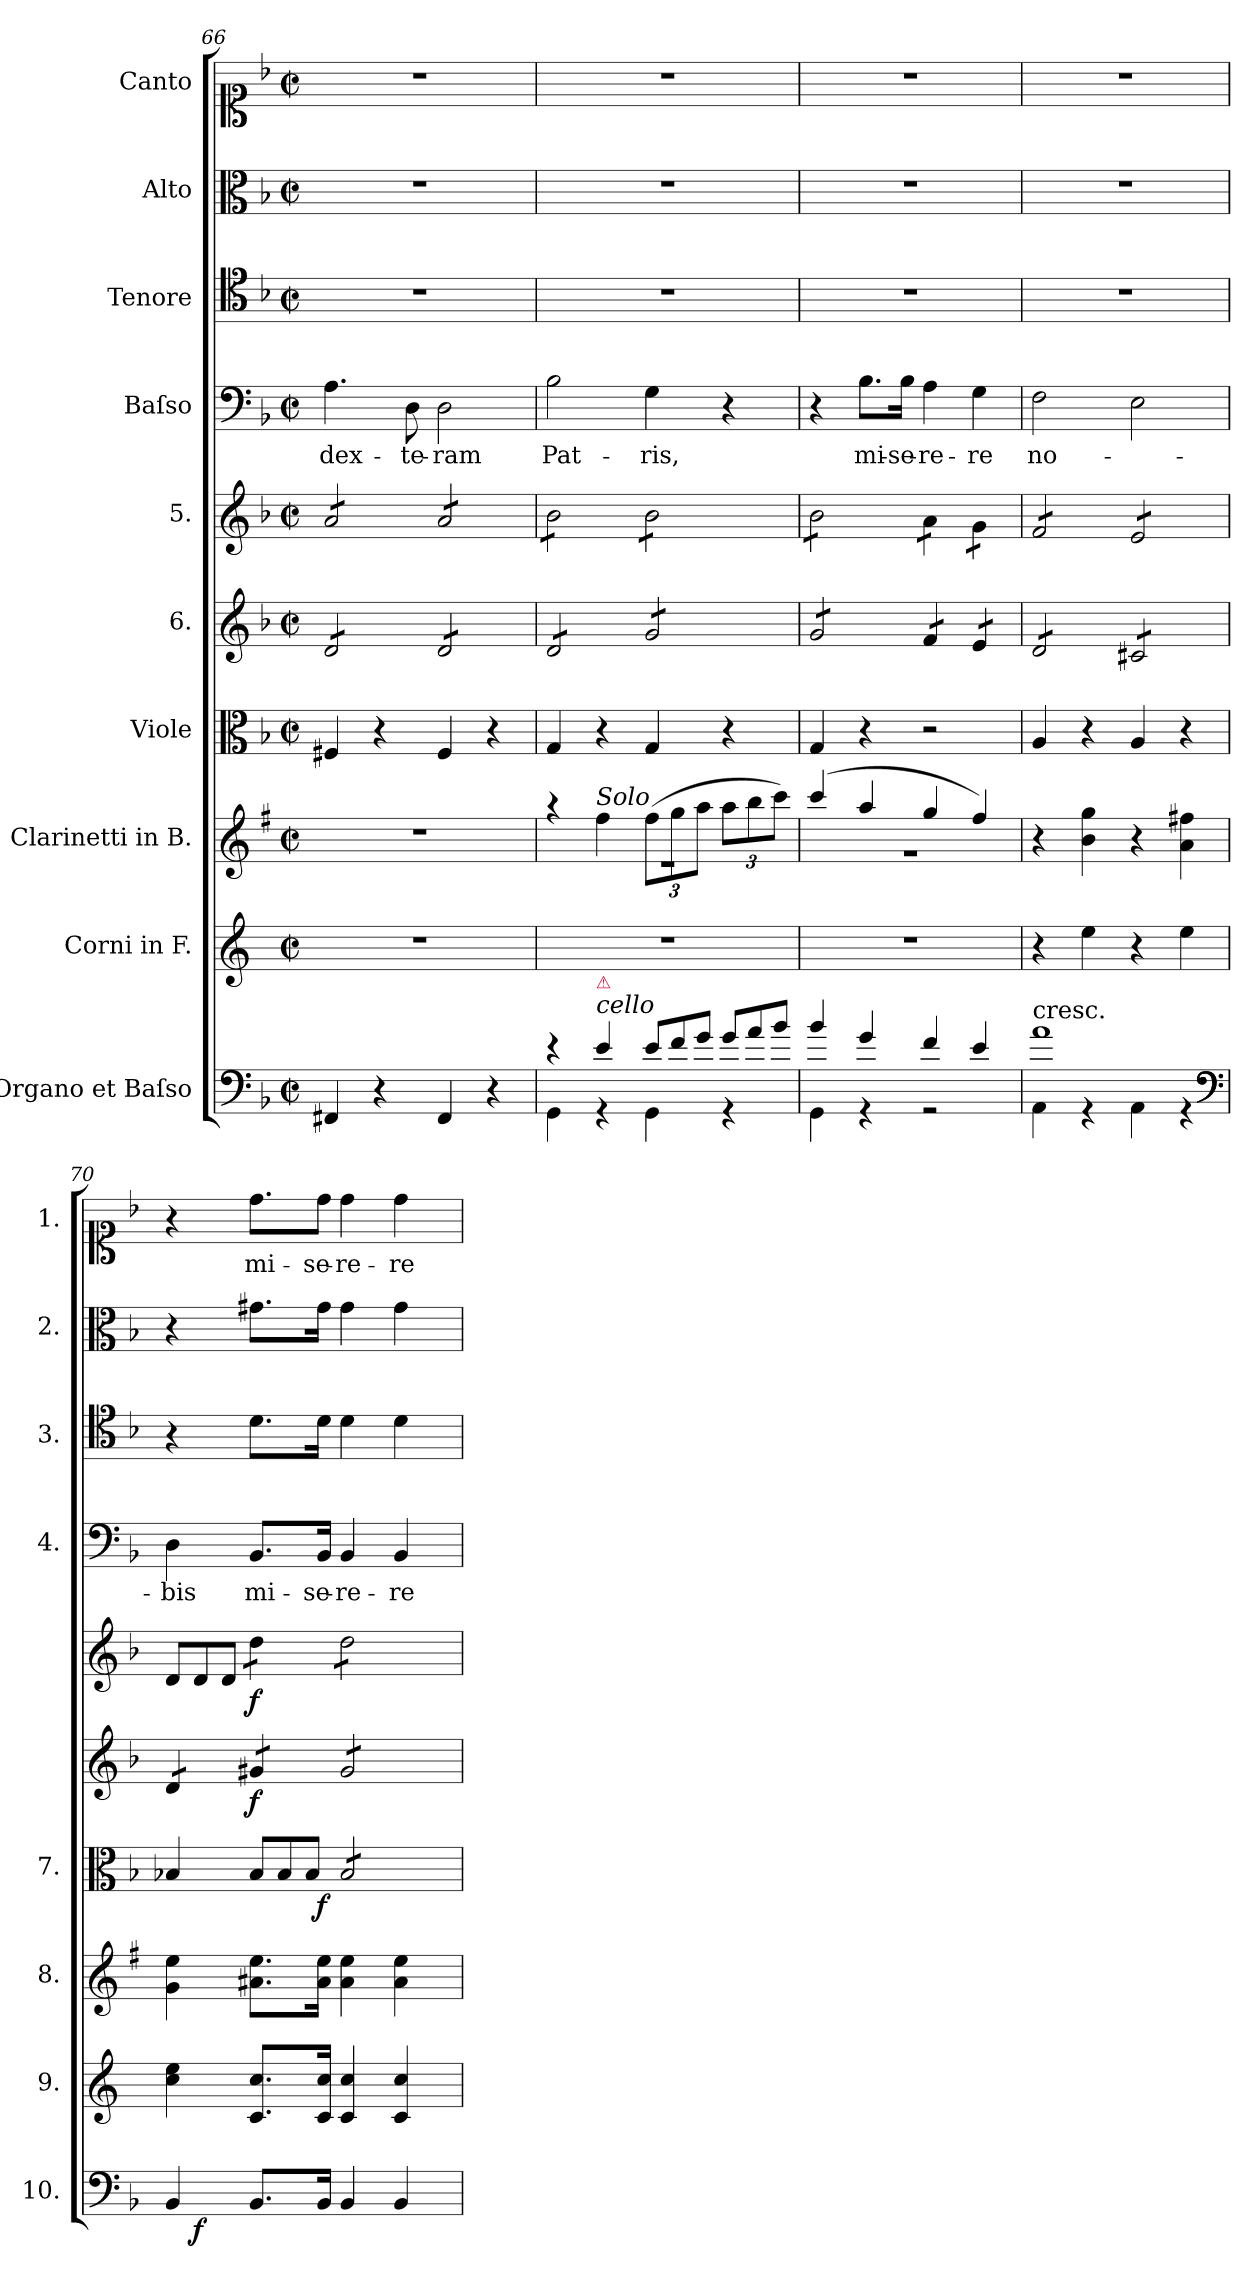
**kern	**dynam	**kern	**kern	**kern	**dynam	**kern	**dynam	**kern	**dynam	**kern	**text	**kern	**kern	**kern	**text
*part10	*part10	*part9	*part8	*part7	*part7	*part6	*part6	*part5	*part5	*part4	*part4	*part3	*part2	*part1	*part1
*staff10	*staff10	*staff9	*staff8	*staff7	*staff7	*staff6	*staff6	*staff5	*staff5	*staff4	*staff4	*staff3	*staff2	*staff1	*staff1
*I"Organo et Baſso	*	*I"Corni in F.	*I"Clarinetti in B.	*I"Viole	*	*I"6.	*	*I"5.	*	*I"Baſso	*	*I"Tenore	*I"Alto	*I"Canto	*
*I'10.	*	*I'9.	*I'8.	*I'7.	*	*	*	*	*	*I'4.	*	*I'3.	*I'2.	*I'1.	*
*clefF4	*	*clefG2	*clefG2	*clefC3	*	*clefG2	*	*clefG2	*	*clefF4	*	*clefC4	*clefC3	*clefC1	*
*	*	*ITrd4c7	*ITrd1c2	*	*	*	*	*	*	*	*	*	*	*	*
*k[b-]	*	*k[b-]	*k[b-]	*k[b-]	*	*k[b-]	*	*k[b-]	*	*k[b-]	*	*k[b-]	*k[b-]	*k[b-]	*
*M2/2	*	*M2/2	*M2/2	*M2/2	*	*M2/2	*	*M2/2	*	*M2/2	*	*M2/2	*M2/2	*M2/2	*
*met(c|)	*	*met(c|)	*met(c|)	*met(c|)	*	*met(c|)	*	*met(c|)	*	*met(c|)	*	*met(c|)	*met(c|)	*met(c|)	*
=66	=66	=66	=66	=66	=66	=66	=66	=66	=66	=66	=66	=66	=66	=66	=66
*	*	*	*	*	*	*tremolo	*	*	*	*	*	*	*	*	*
*	*	*	*	*	*	*	*	*tremolo	*	*	*	*	*	*	*
4FF#X/	.	1r	1r	4F#X/	.	8d/L	.	8a/L	.	4.A\	dex-	1r	1r	1r	.
.	.	.	.	.	.	8d/	.	8a/	.	.	.	.	.	.	.
4r	.	.	.	4r	.	8d/	.	8a/	.	.	.	.	.	.	.
.	.	.	.	.	.	8d/J	.	8a/J	.	8D\	-te-	.	.	.	.
4FF#/	.	.	.	4F#/	.	8d/L	.	8a/L	.	2D\	-ram	.	.	.	.
.	.	.	.	.	.	8d/	.	8a/	.	.	.	.	.	.	.
4r	.	.	.	4r	.	8d/	.	8a/	.	.	.	.	.	.	.
.	.	.	.	.	.	8d/J	.	8a/J	.	.	.	.	.	.	.
=67	=67	=67	=67	=67	=67	=67	=67	=67	=67	=67	=67	=67	=67	=67	=67
*^	*	*	*^	*	*	*	*	*	*	*	*	*	*	*	*
4r	4GG\	.	1r	4r	1re	4G/	.	8d/L	.	8b-\L	.	2B-\	Pat-	1r	1r	1r	.
.	.	.	.	.	.	.	.	8d/	.	8b-\	.	.	.	.	.	.	.
!	!	!	!	!LO:TX:a:i:t=Solo	!	!	!	!	!	!	!	!	!	!	!	!	!
!LO:TX:a:i:t=cello	!	!	!	!	!	!	!	!	!	!	!	!	!	!	!	!	!
!LO:TX:a:color=crimson:t=⚠	!	!	!	!	!	!	!	!	!	!	!	!	!	!	!	!	!
4e/	4rGG	.	.	4ee\	.	4r	.	8d/	.	8b-\	.	.	.	.	.	.	.
.	.	.	.	.	.	.	.	8d/J	.	8b-\J	.	.	.	.	.	.	.
*Xtuplet	*	*	*	*	*	*	*	*	*	*	*	*	*	*	*	*	*
12e/L	4GG\	.	.	(12ee\L	.	4G/	.	8g/L	.	8b-\L	.	4G\	-ris,	.	.	.	.
12f/	.	.	.	12ff\	.	.	.	.	.	.	.	.	.	.	.	.	.
.	.	.	.	.	.	.	.	8g/	.	8b-\	.	.	.	.	.	.	.
12g/J	.	.	.	12gg\J	.	.	.	.	.	.	.	.	.	.	.	.	.
12g/L	4rGG	.	.	12gg\L	.	4r	.	8g/	.	8b-\	.	4r	.	.	.	.	.
12a/	.	.	.	12aa\	.	.	.	.	.	.	.	.	.	.	.	.	.
.	.	.	.	.	.	.	.	8g/J	.	8b-\J	.	.	.	.	.	.	.
12b-/J	.	.	.	12bb-\J)	.	.	.	.	.	.	.	.	.	.	.	.	.
=68	=68	=68	=68	=68	=68	=68	=68	=68	=68	=68	=68	=68	=68	=68	=68	=68	=68
4b-/	4GG\	.	1r	(4bb-/	1rg	4G/	.	8g/L	.	8b-\L	.	4r	.	1r	1r	1r	.
.	.	.	.	.	.	.	.	8g/	.	8b-\	.	.	.	.	.	.	.
4g/	4rGG	.	.	4gg/	.	4r	.	8g/	.	8b-\	.	8.B-\L	mi-	.	.	.	.
.	.	.	.	.	.	.	.	8g/J	.	8b-\J	.	.	.	.	.	.	.
.	.	.	.	.	.	.	.	.	.	.	.	16B-\Jk	-se-	.	.	.	.
4f/	2rGG	.	.	4ff/	.	2r	.	8f/L	.	8a\L	.	4A\	-re-	.	.	.	.
.	.	.	.	.	.	.	.	8f/J	.	8a\J	.	.	.	.	.	.	.
4e/	.	.	.	4ee/)	.	.	.	8e/L	.	8g\L	.	4G\	-re	.	.	.	.
.	.	.	.	.	.	.	.	8e/J	.	8g\J	.	.	.	.	.	.	.
*	*	*	*	*v	*v	*	*	*	*	*	*	*	*	*	*	*	*
=69	=69	=69	=69	=69	=69	=69	=69	=69	=69	=69	=69	=69	=69	=69	=69	=69
!LO:TX:t=cresc.	!	!	!	!	!	!	!	!	!	!	!	!	!	!	!	!
1a	4AA\	.	4r	4r	4A/	.	8d/L	.	8f/L	.	2F\	no-	1r	1r	1r	.
.	.	.	.	.	.	.	8d/	.	8f/	.	.	.	.	.	.	.
.	4r	.	4a\	4a\ 4ff\	4r	.	8d/	.	8f/	.	.	.	.	.	.	.
.	.	.	.	.	.	.	8d/J	.	8f/J	.	.	.	.	.	.	.
.	4AA\	.	4r	4r	4A/	.	8c#X/L	.	8e/L	.	2E\	.	.	.	.	.
.	.	.	.	.	.	.	8c#X/	.	8e/	.	.	.	.	.	.	.
.	4r	.	4a\	4g\ 4een\	4r	.	8c#X/	.	8e/	.	.	.	.	.	.	.
.	.	.	.	.	.	.	8c#X/J	.	8e/J	.	.	.	.	.	.	.
*	*	*	*	*	*	*	*	*	*Xtremolo	*	*	*	*	*	*	*
*clefF4	*	*	*	*	*	*	*	*	*	*	*	*	*	*	*	*
=70	=70	=70	=70	=70	=70	=70	=70	=70	=70	=70	=70	=70	=70	=70	=70	=70
*	*	*	*	*	*	*	*	*	*Xtuplet	*	*	*	*	*	*	*
*	*	*	*	*	*^	*	*	*	*	*	*	*	*	*	*	*
4BB-/	12ryy	.	4f\ 4a\	4f\ 4dd\	4B-X/	4..ryy	.	8d/L	.	12d/L	.	4D\	-bis	4r	4r	4r	.
.	3%2ryy	f	.	.	.	.	.	.	.	12d/	.	.	.	.	.	.	.
.	.	.	.	.	.	.	.	8d/J	.	.	.	.	.	.	.	.	.
.	.	.	.	.	.	.	.	.	.	12d/J	.	.	.	.	.	.	.
*	*	*	*	*	*Xtuplet	*	*	*	*	*	*	*	*	*	*	*	*
*	*	*	*	*	*	*	*	*	*	*tremolo	*	*	*	*	*	*	*
8.BB-/L	.	.	8.F/ 8.f/L	8.g#X\ 8.dd\L	12B-/L	.	.	8g#X/L	f	8dd\L	f	8.BB-/L	mi-	8.d\L	8.g#X\L	8.dd\L	mi-
.	.	.	.	.	12B-/	.	.	.	.	.	.	.	.	.	.	.	.
.	.	.	.	.	.	.	.	8g#X/J	.	8dd\J	.	.	.	.	.	.	.
.	.	.	.	.	12B-/J	.	.	.	.	.	.	.	.	.	.	.	.
!	!	!	!	!	!	!	!	!	!	!	!	!	!	!	!	!LO:N:vis=8	!
16BB-/Jk	.	.	16F/ 16f/Jk	16g#\ 16dd\Jk	.	2ryy	f	.	.	.	.	16BB-/Jk	-se-	16d\Jk	16g#\Jk	16dd\J	-se-
*	*	*	*	*	*tremolo	*	*	*	*	*	*	*	*	*	*	*	*
4BB-/	.	.	4F/ 4f/	4g#\ 4dd\	8B-/L	.	.	8g#/L	.	8dd\L	.	4BB-/	-re-	4d\	4g#\	4dd\	-re-
.	.	.	.	.	8B-/	.	.	8g#/	.	8dd\	.	.	.	.	.	.	.
4BB-/	6.ryy	.	4F/ 4f/	4g#\ 4dd\	8B-/	.	.	8g#/	.	8dd\	.	4BB-/	-re	4d\	4g#\	4dd\	-re
.	.	.	.	.	8B-/J	.	.	8g#/J	.	8dd\J	.	.	.	.	.	.	.
*	*	*	*	*	*	*	*	*	*	*Xtremolo	*	*	*	*	*	*	*
*	*	*	*	*	*	*	*	*Xtremolo	*	*	*	*	*	*	*	*	*
*	*	*	*	*	*Xtremolo	*	*	*	*	*	*	*	*	*	*	*	*
.	.	.	.	.	.	16ryy	.	.	.	.	.	.	.	.	.	.	.
*v	*v	*	*	*	*v	*v	*	*	*	*	*	*	*	*	*	*	*
=	=	=	=	=	=	=	=	=	=	=	=	=	=	=	=
*-	*-	*-	*-	*-	*-	*-	*-	*-	*-	*-	*-	*-	*-	*-	*-
